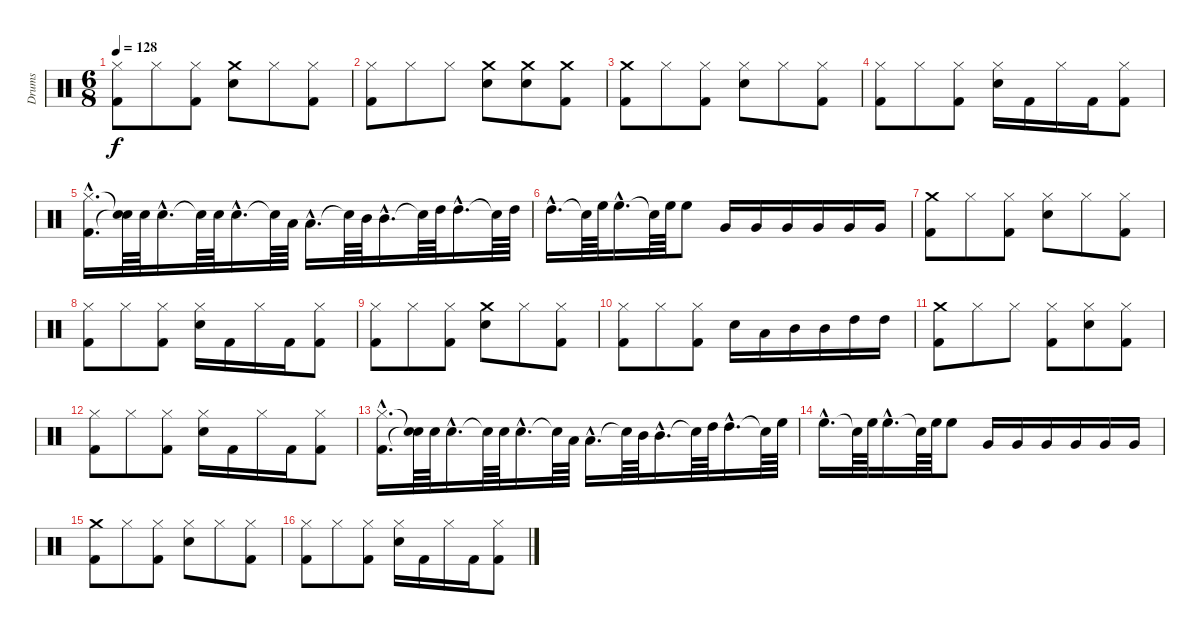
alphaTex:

\track ("Drums" "Drums") {instrument percussion}
\staff {score}
\articulation defaults
\ts (6 8)
\tempo 128
\clef neutral
\ks c
("Kick (hit) 2" "Hi-Hat (closed)").8{dy f} "Hi-Hat (closed)".8 ("Kick (hit) 2" "Hi-Hat (closed)").8 ("Crash medium (hit)" "Snare (hit) 2").8 "Hi-Hat (closed)".8 ("Kick (hit) 2" "Hi-Hat (closed)").8 |
("Hi-Hat (closed)" "Kick (hit) 2").8 "Hi-Hat (closed)".8 "Hi-Hat (closed)".8 ("Crash medium (hit)" "Snare (hit) 2").8 ("Crash medium (hit)" "Snare (hit) 2").8 ("Kick (hit) 2" "Crash medium (hit)").8 |
("Crash medium (hit)" "Kick (hit) 2").8 "Hi-Hat (closed)".8 ("Hi-Hat (closed)" "Kick (hit) 2").8 ("Snare (hit) 2" "Hi-Hat (closed)").8 "Hi-Hat (closed)".8 ("Hi-Hat (closed)" "Kick (hit) 2").8 |
("Hi-Hat (closed)" "Kick (hit) 2").8 "Hi-Hat (closed)".8 ("Kick (hit) 2" "Hi-Hat (closed)").8 ("Hi-Hat (closed)" "Snare (hit) 2").16 "Kick (hit) 2".16 "Hi-Hat (closed)".16 "Kick (hit) 2".16 ("Kick (hit) 2" "Hi-Hat (closed)").8 |
("Kick (hit) 2"{hac} "Hi-Hat (closed)"{hac}).16{d} ("Snare (hit)"{t} "Snare (hit)"{t}).64 "Snare (hit) 2".64 "Snare (hit) 2"{hac}.16{d} "Snare (hit)"{t}.64 "Snare (hit) 2".64 "Snare (hit) 2"{hac}.16{d} "Snare (hit)"{t}.64 "Low Tom (hit)".64 "Low Tom (hit)"{hac}.16{d} "Snare (hit)"{t}.64 "Mid Tom (hit)".64 "Mid Tom (hit)"{hac}.16{d} "Snare (hit)"{t}.64 "High Tom (hit)".64 "High Tom (hit)"{hac}.16{d} "Snare (hit)"{t}.64 "High Tom (hit)".64 |
"High Tom (hit)"{hac}.16{d} "Snare (hit)"{t}.64 "High Floor Tom (hit)".64 "High Floor Tom (hit)"{hac}.16{d} "Snare (hit)"{t}.64 "High Floor Tom (hit)".64 "High Floor Tom (hit)".8 "Very Low Tom (hit)".16 "Very Low Tom (hit)".16 "Very Low Tom (hit)".16 "Very Low Tom (hit)".16 "Very Low Tom (hit)".16 "Very Low Tom (hit)".16 |
("Kick (hit) 2" "Crash medium (hit)").8 "Hi-Hat (closed)".8 ("Kick (hit) 2" "Hi-Hat (closed)").8 ("Snare (hit) 2" "Hi-Hat (closed)").8 "Hi-Hat (closed)".8 ("Kick (hit) 2" "Hi-Hat (closed)").8 |
("Hi-Hat (closed)" "Kick (hit) 2").8 "Hi-Hat (closed)".8 ("Kick (hit) 2" "Hi-Hat (closed)").8 ("Snare (hit) 2" "Hi-Hat (closed)").16 "Kick (hit) 2".16 "Hi-Hat (closed)".16 "Kick (hit) 2".16 ("Kick (hit) 2" "Hi-Hat (closed)").8 |
("Kick (hit) 2" "Hi-Hat (closed)").8 "Hi-Hat (closed)".8 ("Kick (hit) 2" "Hi-Hat (closed)").8 ("Crash medium (hit)" "Snare (hit) 2").8 "Hi-Hat (closed)".8 ("Kick (hit) 2" "Hi-Hat (closed)").8 |
("Hi-Hat (closed)" "Kick (hit) 2").8 "Hi-Hat (closed)".8 ("Hi-Hat (closed)" "Kick (hit) 2").8 "Snare (hit) 2".16 "Low Tom (hit)".16 "Mid Tom (hit)".16 "Mid Tom (hit)".16 "High Tom (hit)".16 "High Tom (hit)".16 |
("Crash medium (hit)" "Kick (hit) 2").8 "Hi-Hat (closed)".8 "Hi-Hat (closed)".8 ("Kick (hit) 2" "Hi-Hat (closed)").8 ("Snare (hit) 2" "Hi-Hat (closed)").8 ("Kick (hit) 2" "Hi-Hat (closed)").8 |
("Hi-Hat (closed)" "Kick (hit) 2").8 "Hi-Hat (closed)".8 ("Kick (hit) 2" "Hi-Hat (closed)").8 ("Hi-Hat (closed)" "Snare (hit) 2").16 "Kick (hit) 2".16 "Hi-Hat (closed)".16 "Kick (hit) 2".16 ("Kick (hit) 2" "Hi-Hat (closed)").8 |
("Kick (hit) 2"{hac} "Hi-Hat (closed)"{hac}).16{d} ("Snare (hit)"{t} "Snare (hit)"{t}).64 "Snare (hit) 2".64 "Snare (hit) 2"{hac}.16{d} "Snare (hit)"{t}.64 "Snare (hit) 2".64 "Snare (hit) 2"{hac}.16{d} "Snare (hit)"{t}.64 "Low Tom (hit)".64 "Low Tom (hit)"{hac}.16{d} "Snare (hit)"{t}.64 "Mid Tom (hit)".64 "Mid Tom (hit)"{hac}.16{d} "Snare (hit)"{t}.64 "High Tom (hit)".64 "High Tom (hit)"{hac}.16{d} "Snare (hit)"{t}.64 "High Floor Tom (hit)".64 |
"High Floor Tom (hit)"{hac}.16{d} "Snare (hit)"{t}.64 "High Floor Tom (hit)".64 "High Floor Tom (hit)"{hac}.16{d} "Snare (hit)"{t}.64 "High Floor Tom (hit)".64 "High Floor Tom (hit)".8 "Very Low Tom (hit)".16 "Very Low Tom (hit)".16 "Very Low Tom (hit)".16 "Very Low Tom (hit)".16 "Very Low Tom (hit)".16 "Very Low Tom (hit)".16 |
("Kick (hit) 2" "Crash medium (hit)").8 "Hi-Hat (closed)".8 ("Kick (hit) 2" "Hi-Hat (closed)").8 ("Snare (hit) 2" "Hi-Hat (closed)").8 "Hi-Hat (closed)".8 ("Kick (hit) 2" "Hi-Hat (closed)").8 |
("Hi-Hat (closed)" "Kick (hit) 2").8 "Hi-Hat (closed)".8 ("Kick (hit) 2" "Hi-Hat (closed)").8 ("Snare (hit) 2" "Hi-Hat (closed)").16 "Kick (hit) 2".16 "Hi-Hat (closed)".16 "Kick (hit) 2".16 ("Kick (hit) 2" "Hi-Hat (closed)").8
